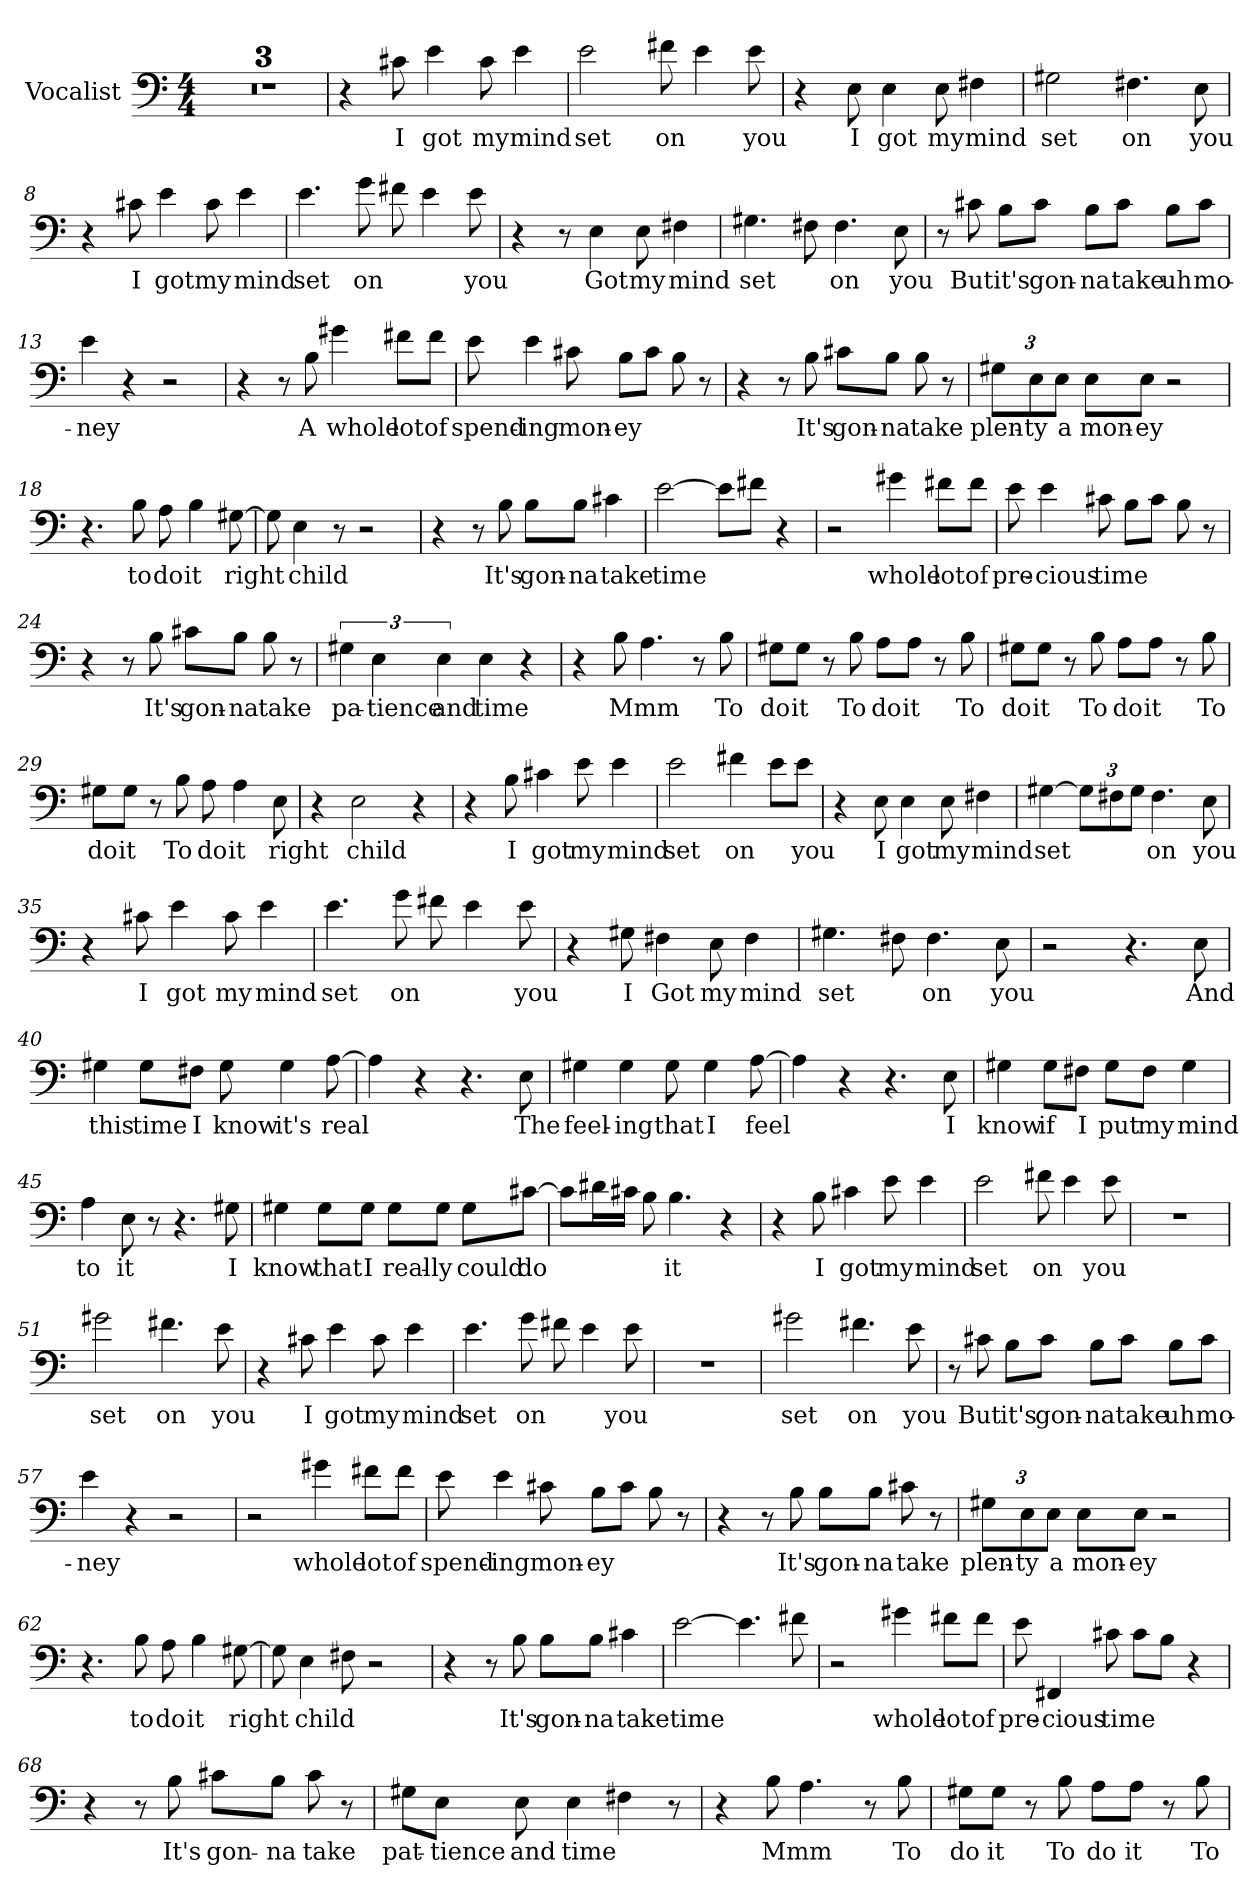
**kern	**text
*part1	*part1
*staff1	*staff1
*I"Vocalist	*
*clefF4	*
*M4/4	*
=1	=1
*clefF4	*
*M4/4	*
1r	.
=2	=2
1r	.
=3	=3
1r	.
=4	=4
4r	.
8c#X	I
4e	got
8c#	my
4e	mind
=5	=5
2e	set
8f#X	on
4e	_
8e	you
=6	=6
4r	.
8E	I
4E	got
8E	my
4F#X	mind
=7	=7
2G#X	set
4.F#X	on
8E	you
=8	=8
4r	.
8c#X	I
4e	got
8c#	my
4e	mind
=9	=9
4.e	set
8g	on
8f#X	_
4e	_
8e	you
=10	=10
4r	.
8r	.
4E	Got
8E	my
4F#X	mind
=11	=11
4.G#X	set
8F#X	_
4.F#	on
8E	you
=12	=12
8r	.
8c#X	But
8B\L	it's
8c#\J	gon-
8B\L	-na
8c#\J	take
8B\L	uh
8c#\J	mo-
=13	=13
4e	-ney
4r	.
2r	.
=14	=14
4r	.
8r	.
8B	A
4g#X	whole
8f#X\L	lot
8f#\J	of
=15	=15
8e	spend-
4e	-ing
8c#X	mon-
8B\L	-ey
8c#\J	_
8B	_
8r	.
=16	=16
4r	.
8r	.
8B	It's
8c#X\L	gon-
8B\J	-na
8B	take
8r	.
=17	=17
12G#X\L	plen-
12E\	-ty
12E\J	a
8E\L	mon-
8E\J	-ey
2r	.
=18	=18
4.r	.
8B	to
8A	do
4B	it
[8G#X	right
=19	=19
8G#]	_
4E	child
8r	.
2r	.
=20	=20
4r	.
8r	.
8B	It's
8B\L	gon-
8B\J	-na
4c#X	take
=21	=21
[2e	time
8e\L]	_
8f#X\J	_
4r	.
=22	=22
2r	.
4g#X	whole
8f#X\L	lot
8f#\J	of
=23	=23
8e	pre-
4e	-cious
8c#X	time
8B\L	_
8c#\J	_
8B	_
8r	.
=24	=24
4r	.
8r	.
8B	It's
8c#X\L	gon-
8B\J	-na
8B	take
8r	.
=25	=25
6G#X	pa-
6E	-tience
6E	and
4E	time
4r	.
=26	=26
4r	.
8B	Mmm
4.A	_
8r	.
8B	To
=27	=27
8G#X\L	do
8G#\J	it
8r	.
8B	To
8A\L	do
8A\J	it
8r	.
8B	To
=28	=28
8G#X\L	do
8G#\J	it
8r	.
8B	To
8A\L	do
8A\J	it
8r	.
8B	To
=29	=29
8G#X\L	do
8G#\J	it
8r	.
8B	To
8A	do
4A	it
8E	right
=30	=30
4r	.
2E	child
4r	.
=31	=31
4r	.
8B	I
4c#X	got
8e	my
4e	mind
=32	=32
2e	set
4f#X	on
8e\L	_
8e\J	you
=33	=33
4r	.
8E	I
4E	got
8E	my
4F#X	mind
=34	=34
[4G#X	set
12G#\L]	_
12F#X\	_
12G#\J	_
4.F#	on
8E	you
=35	=35
4r	.
8c#X	I
4e	got
8c#	my
4e	mind
=36	=36
4.e	set
8g	on
8f#X	_
4e	_
8e	you
=37	=37
4r	.
8G#X	I
4F#X	Got
8E	my
4F#	mind
=38	=38
4.G#X	set
8F#X	_
4.F#	on
8E	you
=39	=39
2r	.
4.r	.
8E	And
=40	=40
4G#X	this
8G#\L	time
8F#X\J	I
8G#	know
4G#	it's
[8A	real
=41	=41
4A]	_
4r	.
4.r	.
8E	The
=42	=42
4G#X	feel-
4G#	-ing
8G#	that
4G#	I
[8A	feel
=43	=43
4A]	_
4r	.
4.r	.
8E	I
=44	=44
4G#X	know
8G#\L	if
8F#X\J	I
8G#\L	put
8F#\J	my
4G#	mind
=45	=45
4A	to
8E	it
8r	.
4.r	.
8G#X	I
=46	=46
4G#X	know
8G#\L	that
8G#\J	I
8G#\L	real-
8G#\J	-ly
8G#\L	could
[8c#X\J	do
=47	=47
8c#\L]	_
16d#X\L	_
16c#X\JJ	_
8B	_
4.B	it
4r	.
=48	=48
4r	.
8B	I
4c#X	got
8e	my
4e	mind
=49	=49
2e	set
8f#X	on
4e	_
8e	you
=50	=50
1r	.
=51	=51
2g#X	set
4.f#X	on
8e	you
=52	=52
4r	.
8c#X	I
4e	got
8c#	my
4e	mind
=53	=53
4.e	set
8g	on
8f#X	_
4e	_
8e	you
=54	=54
1r	.
=55	=55
2g#X	set
4.f#X	on
8e	you
=56	=56
8r	.
8c#X	But
8B\L	it's
8c#\J	gon-
8B\L	-na
8c#\J	take
8B\L	uh
8c#\J	mo-
=57	=57
4e	-ney
4r	.
2r	.
=58	=58
2r	.
4g#X	whole
8f#X\L	lot
8f#\J	of
=59	=59
8e	spend-
4e	-ing
8c#X	mon-
8B\L	-ey
8c#\J	_
8B	_
8r	.
=60	=60
4r	.
8r	.
8B	It's
8B\L	gon-
8B\J	-na
8c#X	take
8r	.
=61	=61
12G#X\L	plen-
12E\	-ty
12E\J	a
8E\L	mon-
8E\J	-ey
2r	.
=62	=62
4.r	.
8B	to
8A	do
4B	it
[8G#X	right
=63	=63
8G#]	_
4E	child
8F#X	_
2r	.
=64	=64
4r	.
8r	.
8B	It's
8B\L	gon-
8B\J	-na
4c#X	take
=65	=65
[2e	time
4.e]	_
8f#X	_
=66	=66
2r	.
4g#X	whole
8f#X\L	lot
8f#\J	of
=67	=67
8e	pre-
4FF#X	-cious
8c#X	time
8c#\L	_
8B\J	_
4r	.
=68	=68
4r	.
8r	.
8B	It's
8c#X\L	gon-
8B\J	-na
8c#	take
8r	.
=69	=69
8G#X\L	pat-
8E\J	-tience
8E	and
4E	time
4F#X	_
8r	.
=70	=70
4r	.
8B	Mmm
4.A	_
8r	.
8B	To
=71	=71
8G#X\L	do
8G#\J	it
8r	.
8B	To
8A\L	do
8A\J	it
8r	.
8B	To
=	=
*-	*-
